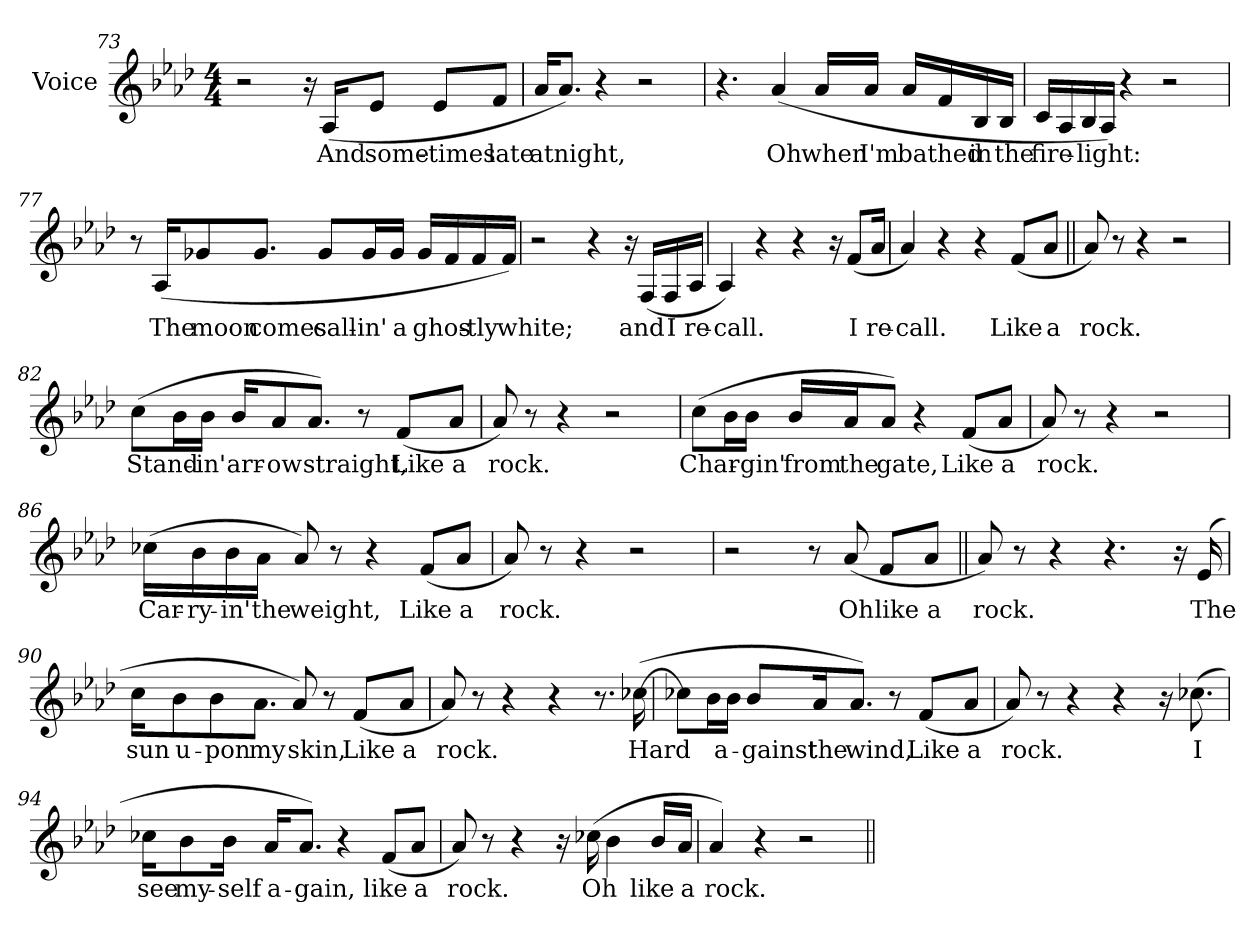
**kern	**text
*part1	*part1
*staff1	*staff1
*I"Voice	*
*I'Voice	*
!!LO:LB:g=z
*clefG2	*
*k[b-e-a-d-]	*
*A-:	*
*M4/4	*
=73	=73
2r	.
16r	.
!	!LO:LY:b:color=#000000
(16A-i/KL	And
!	!LO:LY:b:color=#000000
8e-i/J	some-
!	!LO:LY:b:color=#000000
8e-i/L	-times
!	!LO:LY:b:color=#000000
8fi/J	late
=74	=74
!	!LO:LY:b:color=#000000
16a-i/KL	at
!	!LO:LY:b:color=#000000
8.a-i/J)	night,
4r	.
2r	.
=75	=75
4.r	.
!	!LO:LY:b:color=#000000
(4a-i/	Oh
!	!LO:LY:b:color=#000000
16a-i/LL	when
!	!LO:LY:b:color=#000000
16a-i/JJ	I'm
!	!LO:LY:b:color=#000000
16a-i/LL	bathed
16fi/	.
!	!LO:LY:b:color=#000000
16B-i/	in
!	!LO:LY:b:color=#000000
16B-i/JJ	the
!!LO:LB:g=z
=76	=76
!	!LO:LY:b:color=#000000
16ci/LL	fire-
16A-i/	.
!	!LO:LY:b:color=#000000
16B-i/	-light:
16A-i/JJ)	.
4r	.
2r	.
=77	=77
8r	.
!	!LO:LY:b:color=#000000
(16A-i/KL	The
!	!LO:LY:b:color=#000000
8g-Xi/	moon
!	!LO:LY:b:color=#000000
8.g-i/J	comes
!	!LO:LY:b:color=#000000
8g-i/L	call-
!	!LO:LY:b:color=#000000
16g-i/L	-in'
!	!LO:LY:b:color=#000000
16g-i/JJ	a
!	!LO:LY:b:color=#000000
16g-i/LL	ghos-
16fi/	.
!	!LO:LY:b:color=#000000
16fi/	-tly
!	!LO:LY:b:color=#000000
16fi/JJ)	white;
=78	=78
2r	.
4r	.
16r	.
!	!LO:LY:b:color=#000000
(16Fi/LL	and
!	!LO:LY:b:color=#000000
16Fi/	I
!	!LO:LY:b:color=#000000
16A-i/JJ	re-
!!LO:PB:g=z
=79	=79
!	!LO:LY:b:color=#000000
4A-i/)	-call.
4r	.
4r	.
16r	.
!	!LO:LY:b:color=#000000
(8fi/L	I
!	!LO:LY:b:color=#000000
16a-i/Jk	re-
=80	=80
!	!LO:LY:b:color=#000000
4a-i/)	-call.
4r	.
4r	.
!	!LO:LY:b:color=#000000
(8fi/L	Like
!	!LO:LY:b:color=#000000
8a-i/J	a
=81||	=81||
!	!LO:LY:b:color=#000000
8a-i/)	rock.
8r	.
4r	.
2r	.
=82	=82
!	!LO:LY:b:color=#000000
(8cci\L	Stand-
16b-i\L	.
!	!LO:LY:b:color=#000000
16b-i\JJ	-in'
!	!LO:LY:b:color=#000000
16b-i/KL	arr-
!	!LO:LY:b:color=#000000
8a-i/	-ow
!	!LO:LY:b:color=#000000
8.a-i/J)	straight,
8r	.
!	!LO:LY:b:color=#000000
(8fi/L	Like
!	!LO:LY:b:color=#000000
8a-i/J	a
!!LO:LB:g=z
=83	=83
!	!LO:LY:b:color=#000000
8a-i/)	rock.
8r	.
4r	.
2r	.
=84	=84
!	!LO:LY:b:color=#000000
(8cci\L	Char-
16b-i\L	.
!	!LO:LY:b:color=#000000
16b-i\JJ	-gin'
!	!LO:LY:b:color=#000000
16b-i/LL	from
!	!LO:LY:b:color=#000000
16a-i/J	the
!	!LO:LY:b:color=#000000
8a-i/J)	gate,
4r	.
!	!LO:LY:b:color=#000000
(8fi/L	Like
!	!LO:LY:b:color=#000000
8a-i/J	a
=85	=85
!	!LO:LY:b:color=#000000
8a-i/)	rock.
8r	.
4r	.
2r	.
!!LO:LB:g=z
=86	=86
!	!LO:LY:b:color=#000000
(16cc-Xi\LL	Car-
!	!LO:LY:b:color=#000000
16b-i\	-ry-
!	!LO:LY:b:color=#000000
16b-i\	-in'
!	!LO:LY:b:color=#000000
16a-i\JJ	the
!	!LO:LY:b:color=#000000
8a-i/)	weight,
8r	.
4r	.
!	!LO:LY:b:color=#000000
(8fi/L	Like
!	!LO:LY:b:color=#000000
8a-i/J	a
=87	=87
!	!LO:LY:b:color=#000000
8a-i/)	rock.
8r	.
4r	.
2r	.
=88	=88
2r	.
8r	.
!	!LO:LY:b:color=#000000
(8a-i/	Oh
!	!LO:LY:b:color=#000000
8fi/L	like
!	!LO:LY:b:color=#000000
8a-i/J	a
=89||	=89||
!	!LO:LY:b:color=#000000
8a-i/)	rock.
8r	.
4r	.
4.r	.
16r	.
!	!LO:LY:b:color=#000000
(16e-i/	The
!!LO:LB:g=z
=90	=90
!	!LO:LY:b:color=#000000
16cci\KL	sun
!	!LO:LY:b:color=#000000
8b-i\	u-
!	!LO:LY:b:color=#000000
8b-i\	-pon
!	!LO:LY:b:color=#000000
8.a-i\J	my
!	!LO:LY:b:color=#000000
8a-i/)	skin,
8r	.
!	!LO:LY:b:color=#000000
(8fi/L	Like
!	!LO:LY:b:color=#000000
8a-i/J	a
=91	=91
!	!LO:LY:b:color=#000000
8a-i/)	rock.
8r	.
4r	.
4r	.
8.r	.
!	!LO:LY:b:color=#000000
([16cc-Xi\	Hard
=92	=92
8cc-Xi\L]	.
16b-i\L	.
!	!LO:LY:b:color=#000000
16b-i\JJ	a-
!	!LO:LY:b:color=#000000
8b-i/L	-gainst
!	!LO:LY:b:color=#000000
16a-i/k	the
!	!LO:LY:b:color=#000000
8.a-i/J)	wind,
8r	.
!	!LO:LY:b:color=#000000
(8fi/L	Like
!	!LO:LY:b:color=#000000
8a-i/J	a
!!LO:LB:g=z
=93	=93
!	!LO:LY:b:color=#000000
8a-i/)	rock.
8r	.
4r	.
4r	.
16r	.
!	!LO:LY:b:color=#000000
(8.cc-Xi\	I
=94	=94
!	!LO:LY:b:color=#000000
16cc-Xi\KL	see
!	!LO:LY:b:color=#000000
8b-i\	my-
!	!LO:LY:b:color=#000000
16b-i\Jk	-self
!	!LO:LY:b:color=#000000
16a-i/KL	a-
!	!LO:LY:b:color=#000000
8.a-i/J)	-gain,
4r	.
!	!LO:LY:b:color=#000000
(8fi/L	like
!	!LO:LY:b:color=#000000
8a-i/J	a
=95	=95
!	!LO:LY:b:color=#000000
8a-i/)	rock.
8r	.
4r	.
16r	.
!	!LO:LY:b:color=#000000
(16cc-Xi\	Oh
4b-i\	.
!	!LO:LY:b:color=#000000
16b-i/LL	like
!	!LO:LY:b:color=#000000
16a-i/JJ	a
=96	=96
!	!LO:LY:b:color=#000000
4a-i/)	rock.
4r	.
2r	.
=||	=||
*-	*-
